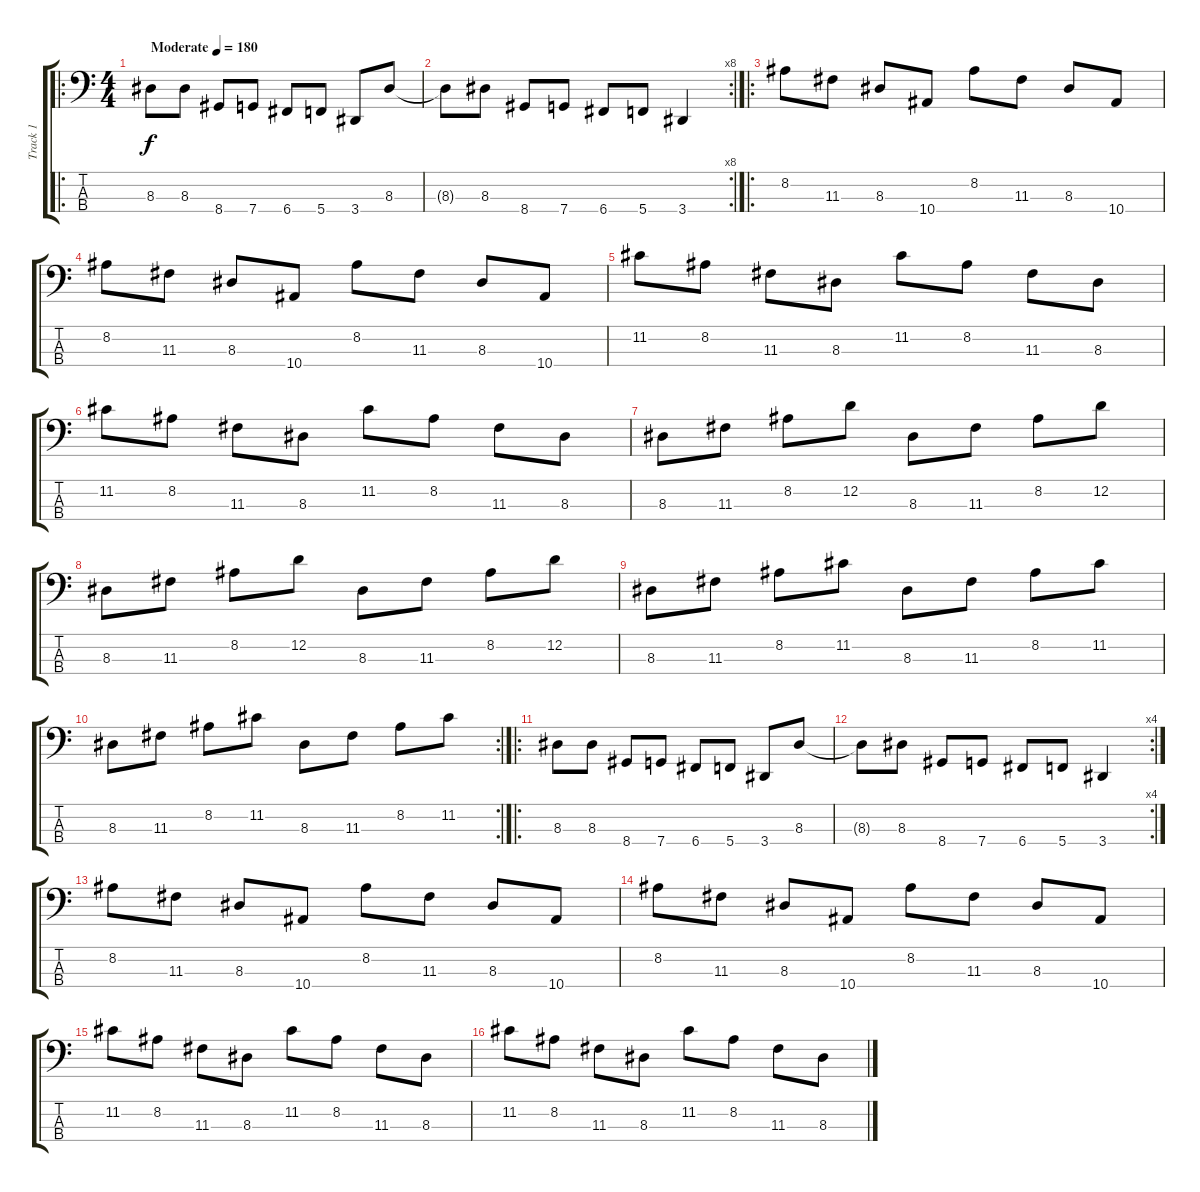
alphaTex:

\track ("Track 1" "Track 1") {instrument electricbassfinger}
\staff {score tabs}
\tuning (A2 D2 G1 C1) {hide}
\ro
\ts (4 4)
\tempo (180 "Moderate")
\clef f4
\ks c
8.3.8{dy f instrument electricbassfinger} 8.3.8 8.4.8 7.4.8 6.4.8 5.4.8 3.4.8 8.3.8 |
\rc 8
8.3{t}.8 8.3.8 8.4.8 7.4.8 6.4.8 5.4.8 3.4.4 |
\ro
8.2.8 11.3.8 8.3.8 10.4.8 8.2.8 11.3.8 8.3.8 10.4.8 |
8.2.8 11.3.8 8.3.8 10.4.8 8.2.8 11.3.8 8.3.8 10.4.8 |
11.2.8 8.2.8 11.3.8 8.3.8 11.2.8 8.2.8 11.3.8 8.3.8 |
11.2.8 8.2.8 11.3.8 8.3.8 11.2.8 8.2.8 11.3.8 8.3.8 |
8.3.8 11.3.8 8.2.8 12.2.8 8.3.8 11.3.8 8.2.8 12.2.8 |
8.3.8 11.3.8 8.2.8 12.2.8 8.3.8 11.3.8 8.2.8 12.2.8 |
8.3.8 11.3.8 8.2.8 11.2.8 8.3.8 11.3.8 8.2.8 11.2.8 |
\rc 2
8.3.8 11.3.8 8.2.8 11.2.8 8.3.8 11.3.8 8.2.8 11.2.8 |
\ro
8.3.8 8.3.8 8.4.8 7.4.8 6.4.8 5.4.8 3.4.8 8.3.8 |
\rc 4
8.3{t}.8 8.3.8 8.4.8 7.4.8 6.4.8 5.4.8 3.4.4 |
8.2.8 11.3.8 8.3.8 10.4.8 8.2.8 11.3.8 8.3.8 10.4.8 |
8.2.8 11.3.8 8.3.8 10.4.8 8.2.8 11.3.8 8.3.8 10.4.8 |
11.2.8 8.2.8 11.3.8 8.3.8 11.2.8 8.2.8 11.3.8 8.3.8 |
11.2.8 8.2.8 11.3.8 8.3.8 11.2.8 8.2.8 11.3.8 8.3.8
